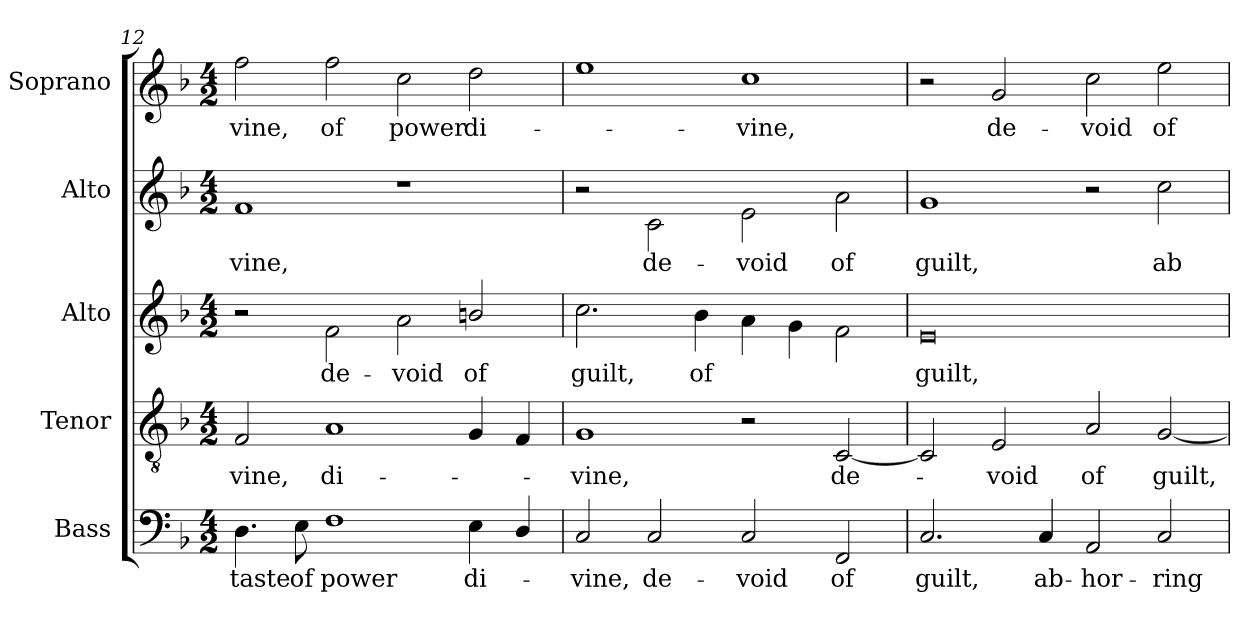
**kern	**text	**kern	**text	**kern	**text	**kern	**text	**kern	**text
*part5	*part5	*part4	*part4	*part3	*part3	*part2	*part2	*part1	*part1
*staff5	*staff5	*staff4	*staff4	*staff3	*staff3	*staff2	*staff2	*staff1	*staff1
*I"Bass	*	*I"Tenor	*	*I"Alto	*	*I"Alto	*	*I"Soprano	*
*I'B.	*	*I'T.	*	*	*	*	*	*I'S.	*
*clefF4	*	*clefGv2	*	*clefG2	*	*clefG2	*	*clefG2	*
*	*	*ITrd7c12	*	*	*	*	*	*	*
*k[b-]	*	*k[b-]	*	*k[b-]	*	*k[b-]	*	*k[b-]	*
*F:	*	*F:	*	*F:	*	*F:	*	*F:	*
*M4/2	*	*M4/2	*	*M4/2	*	*M4/2	*	*M4/2	*
=12	=12	=12	=12	=12	=12	=12	=12	=12	=12
!	!LO:LY:b:color=#000000	!	!	!	!	!	!	!	!
!	!	!	!LO:LY:b:color=#000000	!	!	!	!	!	!
!	!	!	!	!	!	!	!LO:LY:b:color=#000000	!	!
!	!	!	!	!	!	!	!	!	!LO:LY:b:color=#000000
4.Di\	taste	2FFi/	-vine,	2r	.	1fi	-vine,	2ffi\	-vine,
!	!LO:LY:b:color=#000000	!	!	!	!	!	!	!	!
8Ei\	of	.	.	.	.	.	.	.	.
!	!LO:LY:b:color=#000000	!	!	!	!	!	!	!	!
!	!	!	!LO:LY:b:color=#000000	!	!	!	!	!	!
!	!	!	!	!	!LO:LY:b:color=#000000	!	!	!	!
!	!	!	!	!	!	!	!	!	!LO:LY:b:color=#000000
1Fi	power	1AAi	di-	2fi\	de-	.	.	2ffi\	of
!	!	!	!	!	!LO:LY:b:color=#000000	!	!	!	!
!	!	!	!	!	!	!	!	!	!LO:LY:b:color=#000000
.	.	.	.	2ai\	-void	1r	.	2cci\	power
!	!LO:LY:b:color=#000000	!	!	!	!	!	!	!	!
!	!	!	!	!	!LO:LY:b:color=#000000	!	!	!	!
!	!	!	!	!	!	!	!	!	!LO:LY:b:color=#000000
4Ei\	di-	4GGi/	.	2bni/	of	.	.	2ddi\	di-
4Di/	.	4FFi/	.	.	.	.	.	.	.
=13	=13	=13	=13	=13	=13	=13	=13	=13	=13
!	!LO:LY:b:color=#000000	!	!	!	!	!	!	!	!
!	!	!	!LO:LY:b:color=#000000	!	!	!	!	!	!
!	!	!	!	!	!LO:LY:b:color=#000000	!	!	!	!
2Ci/	-vine,	1GGi	-vine,	2.cci\	guilt,	2r	.	1eei	.
!	!LO:LY:b:color=#000000	!	!	!	!	!	!	!	!
!	!	!	!	!	!	!	!LO:LY:b:color=#000000	!	!
2Ci/	de-	.	.	.	.	2ci\	de-	.	.
!	!	!	!	!	!LO:LY:b:color=#000000	!	!	!	!
.	.	.	.	4b-i\	of	.	.	.	.
!	!LO:LY:b:color=#000000	!	!	!	!	!	!	!	!
!	!	!	!	!	!	!	!LO:LY:b:color=#000000	!	!
!	!	!	!	!	!	!	!	!	!LO:LY:b:color=#000000
2Ci/	-void	2r	.	4ai\	.	2ei\	-void	1cci	-vine,
.	.	.	.	4gi\	.	.	.	.	.
!	!LO:LY:b:color=#000000	!	!	!	!	!	!	!	!
!	!	!	!LO:LY:b:color=#000000	!	!	!	!	!	!
!	!	!	!	!	!	!	!LO:LY:b:color=#000000	!	!
2FFi/	of	[2CCi/	de-	2fi\	.	2ai\	of	.	.
=14	=14	=14	=14	=14	=14	=14	=14	=14	=14
!	!LO:LY:b:color=#000000	!	!	!	!	!	!	!	!
!	!	!	!	!	!LO:LY:b:color=#000000	!	!	!	!
!	!	!	!	!	!	!	!LO:LY:b:color=#000000	!	!
2.Ci/	guilt,	2CCi/]	.	0ei	guilt,	1gi	guilt,	2r	.
!	!	!	!LO:LY:b:color=#000000	!	!	!	!	!	!
!	!	!	!	!	!	!	!	!	!LO:LY:b:color=#000000
.	.	2EEi/	-void	.	.	.	.	2gi/	de-
!	!LO:LY:b:color=#000000	!	!	!	!	!	!	!	!
4Ci/	ab-	.	.	.	.	.	.	.	.
!	!LO:LY:b:color=#000000	!	!	!	!	!	!	!	!
!	!	!	!LO:LY:b:color=#000000	!	!	!	!	!	!
!	!	!	!	!	!	!	!	!	!LO:LY:b:color=#000000
2AAi/	-hor-	2AAi/	of	.	.	2r	.	2cci\	-void
!	!LO:LY:b:color=#000000	!	!	!	!	!	!	!	!
!	!	!	!LO:LY:b:color=#000000	!	!	!	!	!	!
!	!	!	!	!	!	!	!LO:LY:b:color=#000000	!	!
!	!	!	!	!	!	!	!	!	!LO:LY:b:color=#000000
2Ci/	-ring	[2GGi/	guilt,	.	.	2cci\	ab-	2eei\	of
=	=	=	=	=	=	=	=	=	=
*-	*-	*-	*-	*-	*-	*-	*-	*-	*-
